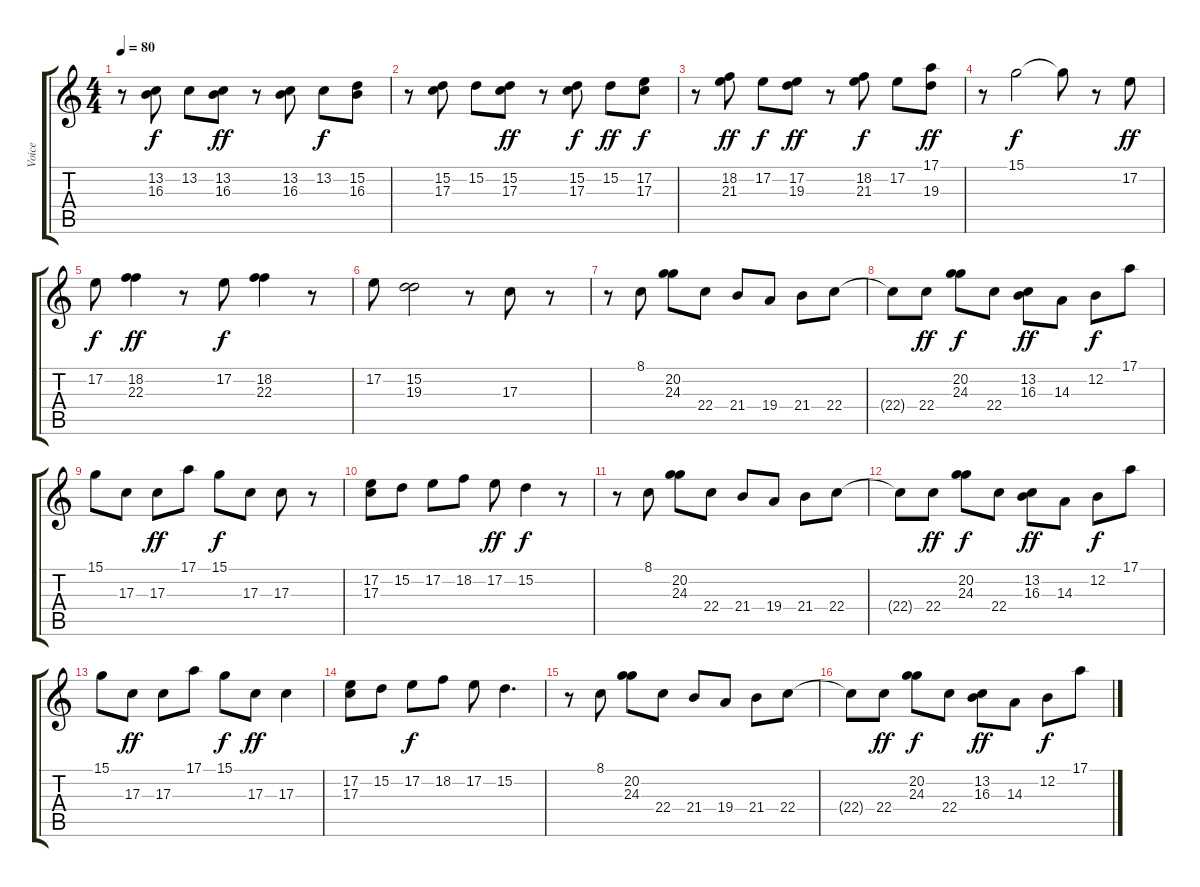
\track ("Voice" "Voice") {instrument pad1newage}
\staff {score tabs}
\tuning (E4 B3 G3 D3 A2 E2) {hide}
\ts (4 4)
\tempo 80
\clef g2
\ks c
r.8{dy ff} (13.2 16.3).8{dy f} 13.2.8 (13.2 16.3).8{dy ff} r.8 (13.2 16.3).8 13.2.8{dy f} (15.2 16.3).8 |
r.8 (15.2 17.3).8 15.2.8 (15.2 17.3).8{dy ff} r.8 (15.2 17.3).8{dy f} 15.2.8{dy ff} (17.2 17.3).8{dy f} |
r.8 (18.2 21.3).8{dy ff} 17.2.8{dy f} (17.2 19.3).8{dy ff} r.8 (18.2 21.3).8{dy f} 17.2.8 (17.1 19.3).8{dy ff} |
r.8 15.1.2{dy f} 15.1{t}.8 r.8 17.2.8{dy ff} |
17.2.8{dy f} (18.2 22.3).4{dy ff} r.8 17.2.8{dy f} (18.2 22.3).4 r.8 |
17.2.8 (15.2 19.3).2 r.8 17.3.8 r.8 |
r.8 8.1.8 (20.2 24.3).8 22.4.8 21.4.8 19.4.8 21.4.8 22.4.8 |
22.4{t}.8 22.4.8{dy ff} (20.2 24.3).8{dy f} 22.4.8 (13.2 16.3).8{dy ff} 14.3.8 12.2.8{dy f} 17.1.8 |
15.1.8 17.3.8 17.3.8{dy ff} 17.1.8 15.1.8{dy f} 17.3.8 17.3.8 r.8 |
(17.2 17.3).8 15.2.8 17.2.8 18.2.8 17.2.8{dy ff} 15.2.4{dy f} r.8 |
r.8 8.1.8 (20.2 24.3).8 22.4.8 21.4.8 19.4.8 21.4.8 22.4.8 |
22.4{t}.8 22.4.8{dy ff} (20.2 24.3).8{dy f} 22.4.8 (13.2 16.3).8{dy ff} 14.3.8 12.2.8{dy f} 17.1.8 |
15.1.8 17.3.8{dy ff} 17.3.8 17.1.8 15.1.8{dy f} 17.3.8{dy ff} 17.3.4 |
(17.2 17.3).8 15.2.8 17.2.8{dy f} 18.2.8 17.2.8 15.2.4{d} |
r.8 8.1.8 (20.2 24.3).8 22.4.8 21.4.8 19.4.8 21.4.8 22.4.8 |
22.4{t}.8 22.4.8{dy ff} (20.2 24.3).8{dy f} 22.4.8 (13.2 16.3).8{dy ff} 14.3.8 12.2.8{dy f} 17.1.8
